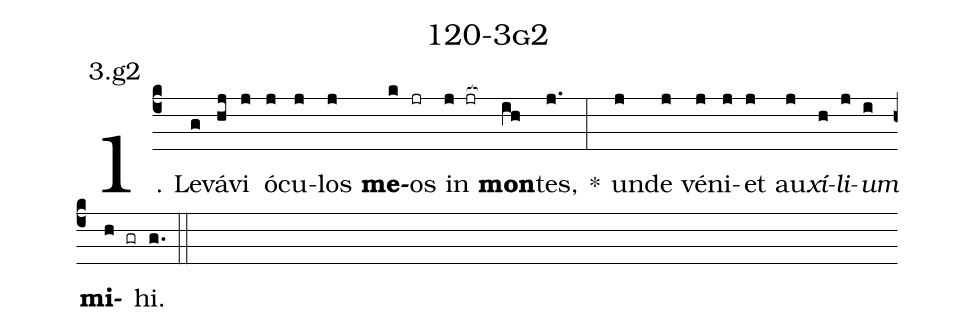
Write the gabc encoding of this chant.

name: 120-3g2;
annotation: 3.g2;
%%
(c4)1. Le(g)vá(hj)vi(j) ó(j)cu(j)los(j) <b>me</b>(k)os(jr) in(j jr[ocb:1{]) <b>mon</b>(ih[ocb:0}])tes,(j.) *(:) un(j)de(j) vé(j)ni(j)et(j) au(j)<i>xí</i>(h)<i>li</i>(j)<i>um</i>(i) <b>mi</b>(h gr)hi.(g.) (::)
